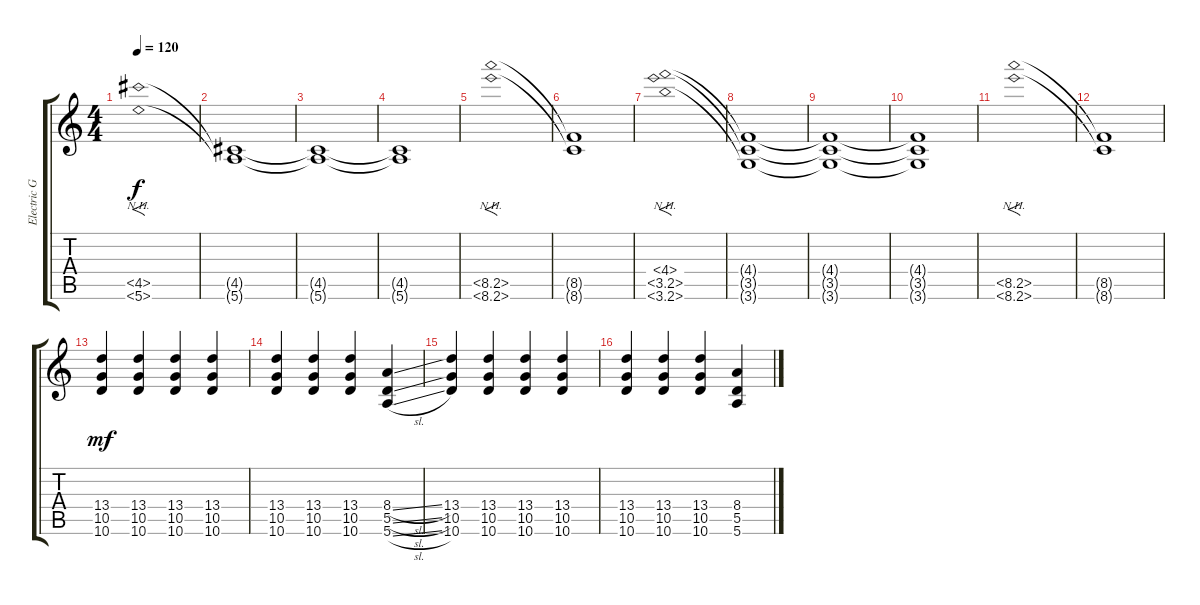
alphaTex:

\track ("Electric Guitar" "Electric G") {instrument overdrivenguitar}
\staff {score tabs}
\tuning (E4 B3 Gb3 Db3 A2 E2) {hide}
\ts (4 4)
\tempo 120
\clef g2
\ks c
(4.5{nh} 5.6{nh}).1{f dy f} |
(4.5{t} 5.6{t}).1 |
(4.5{t} 5.6{t}).1 |
(4.5{t} 5.6{t}).1 |
(8.5{nh} 8.6{nh}).1{f} |
(8.5{t} 8.6{t}).1 |
(4.4{nh} 3.5{nh} 3.6{nh}).1{f} |
(4.4{t} 3.5{t} 3.6{t}).1 |
(4.4{t} 3.5{t} 3.6{t}).1 |
(4.4{t} 3.5{t} 3.6{t}).1 |
(8.5{nh} 8.6{nh}).1{f} |
(8.5{t} 8.6{t}).1 |
(13.4 10.5 10.6).4{dy mf instrument distortionguitar} (13.4 10.5 10.6).4 (13.4 10.5 10.6).4 (13.4 10.5 10.6).4 |
(13.4 10.5 10.6).4 (13.4 10.5 10.6).4 (13.4 10.5 10.6).4 (8.4{sl} 5.5{sl} 5.6{sl}).4 |
(13.4 10.5 10.6).4 (13.4 10.5 10.6).4 (13.4 10.5 10.6).4 (13.4 10.5 10.6).4 |
(13.4 10.5 10.6).4 (13.4 10.5 10.6).4 (13.4 10.5 10.6).4 (8.4{sl} 5.5{sl} 5.6{sl}).4
